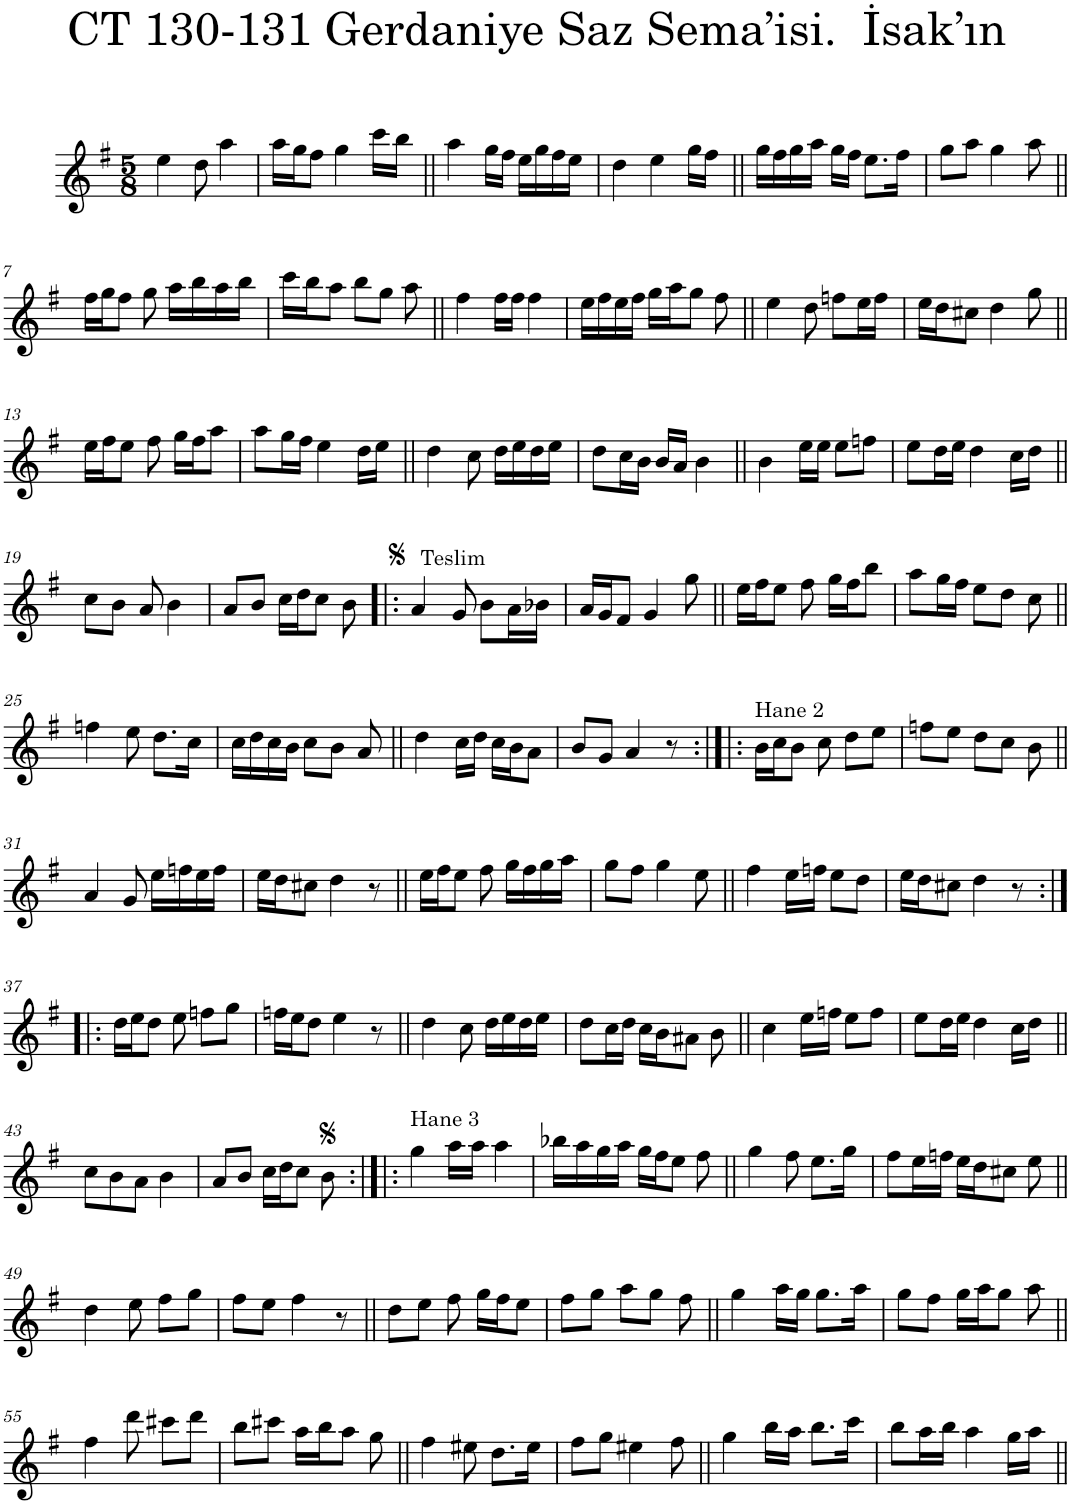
**kern
*part1
*staff1
*I"Piano
*I'Pno.
*clefG2
*k[f#]
*M5/8
=1
4ee\
8dd\
4aa\
=2
16aa\LL
16gg\J
8ff#\J
4gg\
16ccc\LL
16bb\JJ
=3||
4aa\
16gg\LL
16ff#\JJ
16ee\LL
16gg\
16ff#\
16ee\JJ
=4
4dd\
4ee\
16gg\LL
16ff#\JJ
=5||
16gg\LL
16ff#\
16gg\
16aa\JJ
16gg\LL
16ff#\JJ
8.ee\L
16ff#\Jk
=6
8gg\L
8aa\J
4gg\
8aa\
!!LO:LB:g=z
=7||
16ff#\LL
16gg\J
8ff#\J
8gg\
16aa\LL
16bb\
16aa\
16bb\JJ
=8
16ccc\LL
16bb\J
8aa\J
8bb\L
8gg\J
8aa\
=9||
4ff#\
16ff#\LL
16ff#\JJ
4ff#\
=10
16ee\LL
16ff#\
16ee\
16ff#\JJ
16gg\LL
16aa\J
8gg\J
8ff#\
=11||
4ee\
8dd\
8ffn\L
16ee\L
16ff\JJ
=12
16ee\LL
16dd\J
8cc#X\J
4dd\
8gg\
!!LO:LB:g=z
=13||
16ee\LL
16ff#\J
8ee\J
8ff#\
16gg\LL
16ff#\J
8aa\J
=14
8aa\L
16gg\L
16ff#\JJ
4ee\
16dd\LL
16ee\JJ
=15||
4dd\
8cc\
16dd\LL
16ee\
16dd\
16ee\JJ
=16
8dd\L
16cc\L
16b\JJ
16b/LL
16a/JJ
4b\
=17||
4b\
16ee\LL
16ee\JJ
8ee\L
8ffn\J
=18
8ee\L
16dd\L
16ee\JJ
4dd\
16cc\LL
16dd\JJ
!!LO:LB:g=z
=19||
8cc\L
8b\J
8a/
4b\
=20
8a/L
8b/J
16cc\LL
16dd\J
8cc\J
8b\
=21!|:
!LO:TX:a:t=Teslim
4a/
8g/
8b\L
16a\L
16b-X\JJ
=22
16a/LL
16g/J
8f#/J
4g/
8gg\
=23||
16ee\LL
16ff#\J
8ee\J
8ff#\
16gg\LL
16ff#\J
8bb\J
=24
8aa\L
16gg\L
16ff#\JJ
8ee\L
8dd\J
8cc\
!!LO:LB:g=z
=25||
4ffn\
8ee\
8.dd\L
16cc\Jk
=26
16cc\LL
16dd\
16cc\
16b\JJ
8cc\L
8b\J
8a/
=27||
4dd\
16cc\LL
16dd\JJ
16cc\LL
16b\J
8a\J
=28
8b/L
8g/J
4a/
8r
=29:|!|:
!LO:TX:a:t=Hane 2
16b\LL
16cc\J
8b\J
8cc\
8dd\L
8ee\J
=30
8ffn\L
8ee\J
8dd\L
8cc\J
8b\
!!LO:LB:g=z
=31||
4a/
8g/
16ee\LL
16ffn\
16ee\
16ff\JJ
=32
16ee\LL
16dd\J
8cc#X\J
4dd\
8r
=33||
16ee\LL
16ff#\J
8ee\J
8ff#\
16gg\LL
16ff#\
16gg\
16aa\JJ
=34
8gg\L
8ff#\J
4gg\
8ee\
=35||
4ff#\
16ee\LL
16ffn\JJ
8ee\L
8dd\J
=36
16ee\LL
16dd\J
8cc#X\J
4dd\
8r
!!LO:LB:g=z
=37:|!|:
16dd\LL
16ee\J
8dd\J
8ee\
8ffn\L
8gg\J
=38
16ffn\LL
16ee\J
8dd\J
4ee\
8r
=39||
4dd\
8cc\
16dd\LL
16ee\
16dd\
16ee\JJ
=40
8dd\L
16cc\L
16dd\JJ
16cc\LL
16b\J
8a#X\J
8b\
=41||
4cc\
16ee\LL
16ffn\JJ
8ee\L
8ff\J
=42
8ee\L
16dd\L
16ee\JJ
4dd\
16cc\LL
16dd\JJ
!!LO:LB:g=z
=43||
8cc\L
8b\
8a\J
4b\
=44
8a/L
8b/J
16cc\LL
16dd\J
8cc\J
8b\
=45:|!|:
!LO:TX:a:t=Hane 3
4gg\
16aa\LL
16aa\JJ
4aa\
=46
16bb-X\LL
16aa\
16gg\
16aa\JJ
16gg\LL
16ff#\J
8ee\J
8ff#\
=47||
4gg\
8ff#\
8.ee\L
16gg\Jk
=48
8ff#\L
16ee\L
16ffn\JJ
16ee\LL
16dd\J
8cc#X\J
8ee\
!!LO:LB:g=z
=49||
4dd\
8ee\
8ff#\L
8gg\J
=50
8ff#\L
8ee\J
4ff#\
8r
=51||
8dd\L
8ee\J
8ff#\
16gg\LL
16ff#\J
8ee\J
=52
8ff#\L
8gg\J
8aa\L
8gg\J
8ff#\
=53||
4gg\
16aa\LL
16gg\JJ
8.gg\L
16aa\Jk
=54
8gg\L
8ff#\J
16gg\LL
16aa\J
8gg\J
8aa\
!!LO:LB:g=z
=55||
4ff#\
8ddd\
8ccc#X\L
8ddd\J
=56
8bb\L
8ccc#X\J
16aa\LL
16bb\J
8aa\J
8gg\
=57||
4ff#\
8ee#X\
8.dd\L
16ee#\Jk
=58
8ff#\L
8gg\J
4ee#X\
8ff#\
=59||
4gg\
16bb\LL
16aa\JJ
8.bb\L
16ccc\Jk
=60
8bb\L
16aa\L
16bb\JJ
4aa\
16gg\LL
16aa\JJ
=||
*-
